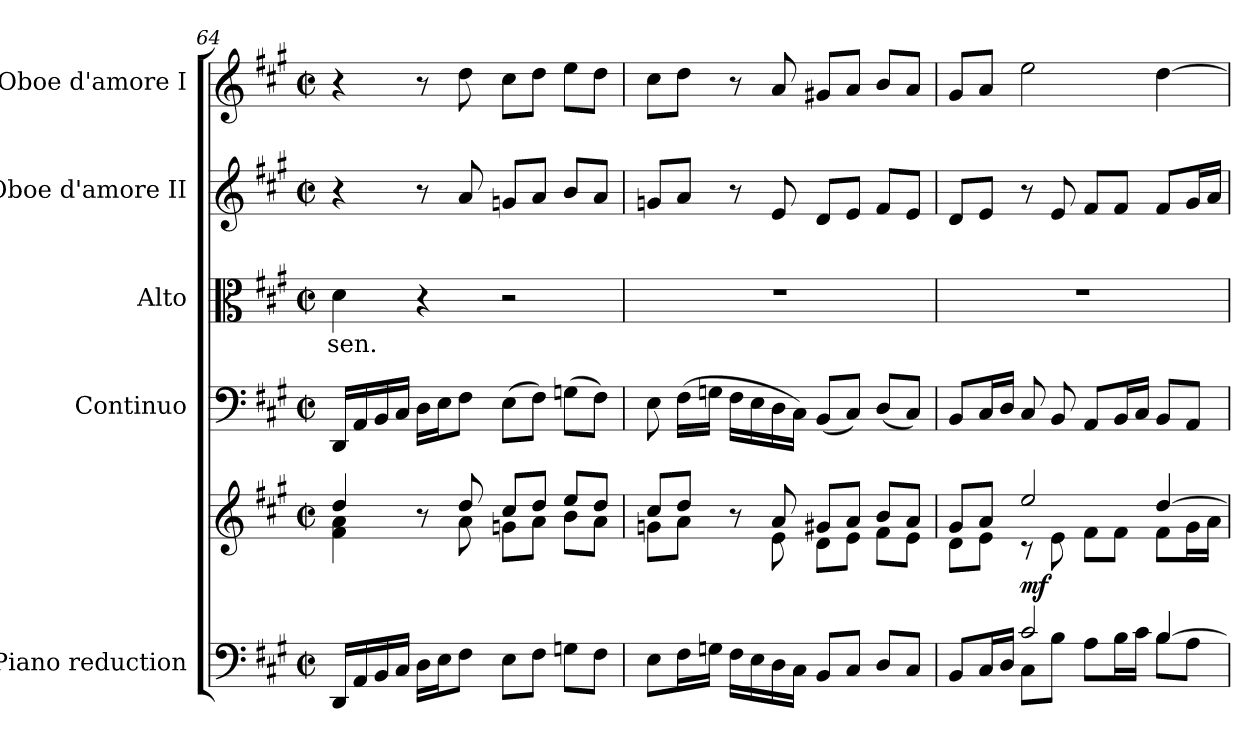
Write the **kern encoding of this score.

**kern	**kern	**dynam	**kern	**dynam	**kern	**text	**kern	**dynam	**kern	**dynam
*part5	*part5	*part5	*part4	*part4	*part3	*part3	*part2	*part2	*part1	*part1
*staff6	*staff5	*staff5/6	*staff4	*staff4	*staff3	*staff3	*staff2	*staff2	*staff1	*staff1
*I"Piano reduction	*	*	*I"Continuo	*	*I"Alto	*	*I"Oboe d'amore II	*	*I"Oboe d'amore I	*
*I'Pno	*	*	*	*	*	*	*I'Ob	*	*I'Ob	*
*clefF4	*clefG2	*	*clefF4	*	*clefC3	*	*clefG2	*	*clefG2	*
*k[f#c#g#]	*k[f#c#g#]	*	*k[f#c#g#]	*	*k[f#c#g#]	*	*k[f#c#g#]	*	*k[f#c#g#]	*
*M2/2	*M2/2	*	*M2/2	*	*M2/2	*	*M2/2	*	*M2/2	*
*met(c|)	*met(c|)	*	*met(c|)	*	*met(c|)	*	*met(c|)	*	*met(c|)	*
=64	=64	=64	=64	=64	=64	=64	=64	=64	=64	=64
*	*^	*	*	*	*	*	*	*	*	*
!	!	!	!	!	!	!	!LO:LY:b	!	!	!	!
16DD/LL	4dd/	4f#\ 4a\	.	16DD/LL	.	4d\	-sen.	4r	.	4r	.
16AA/	.	.	.	16AA/	.	.	.	.	.	.	.
16BB/	.	.	.	16BB/	.	.	.	.	.	.	.
16C#/JJ	.	.	.	16C#/JJ	.	.	.	.	.	.	.
16D\LL	8r	8ryy	.	16D\LL	.	4r	.	8r	.	8r	.
16E\J	.	.	.	16E\J	.	.	.	.	.	.	.
!	!	!	!	!	!	!	!	!	!LO:DY:b	!	!LO:DY:b
8F#\J	8dd/	8a\	.	8F#\J	.	.	.	8a/	other-dynamics	8dd\	other-dynamics
8E\L	8cc#/L	8gn\L	.	(8E\L	.	2r	.	8gn/L	.	8cc#\L	.
8F#\J	8dd/J	8a\J	.	8F#\J)	.	.	.	8a/J	.	8dd\J	.
8Gn\L	8ee/L	8b\L	.	(8Gn\L	.	.	.	8b/L	.	8ee\L	.
8F#\J	8dd/J	8a\J	.	8F#\J)	.	.	.	8a/J	.	8dd\J	.
!!LO:LB:g=z
=65	=65	=65	=65	=65	=65	=65	=65	=65	=65	=65	=65
8E\L	8cc#/L	8gn\L	.	8E\	.	1r	.	8gn/L	.	8cc#\L	.
16F#\L	8dd/J	8a\J	.	(16F#\LL	.	.	.	8a/J	.	8dd\J	.
16Gn\JJ	.	.	.	16Gn\JJ	.	.	.	.	.	.	.
16F#\LL	8r	8ryy	.	16F#\LL	.	.	.	8r	.	8r	.
16E\	.	.	.	16E\	.	.	.	.	.	.	.
16D\	8a/	8e\	.	16D\	.	.	.	8e/	.	8a/	.
16C#\JJ	.	.	.	16C#\JJ)	.	.	.	.	.	.	.
8BB/L	8g#X/L	8d\L	.	(8BB/L	.	.	.	8d/L	.	8g#X/L	.
8C#/J	8a/J	8e\J	.	8C#/J)	.	.	.	8e/J	.	8a/J	.
8D/L	8b/L	8f#\L	.	(8D/L	.	.	.	8f#/L	.	8b/L	.
8C#/J	8a/J	8e\J	.	8C#/J)	.	.	.	8e/J	.	8a/J	.
=66	=66	=66	=66	=66	=66	=66	=66	=66	=66	=66	=66
*^	*	*	*	*	*	*	*	*	*	*	*
4ryy	8BB/L	8g#/L	8d\L	.	8BB/L	.	1r	.	8d/L	.	8g#/L	.
.	16C#/L	8a/J	8e\J	.	16C#/L	.	.	.	8e/J	.	8a/J	.
.	16D/JJ	.	.	.	16D/JJ	.	.	.	.	.	.	.
!	!	!	!	!LO:DY:b	!	!	!	!	!	!	!	!LO:DY:b
2c#/	8C#\L	2ee/	8r	mf	8C#/	.	.	.	8r	.	2ee\	other-dynamics
!	!	!	!	!	!	!LO:DY:a	!	!	!	!LO:DY:b	!	!
.	8B\J	.	8e\	.	8BB/	other-dynamics	.	.	8e/	other-dynamics	.	.
.	8A\L	.	8f#\L	.	8AA/L	.	.	.	8f#/L	.	.	.
.	16B\L	.	8f#\J	.	16BB/L	.	.	.	8f#/J	.	.	.
.	16c#\JJ	.	.	.	16C#/JJ	.	.	.	.	.	.	.
[4B/	8B\L	[4dd/	8f#\L	.	8BB/L	.	.	.	8f#/L	.	[4dd\	.
.	8A\J	.	16g#\L	.	8AA/J	.	.	.	16g#/L	.	.	.
.	.	.	16a\JJ	.	.	.	.	.	16a/JJ	.	.	.
*v	*v	*	*	*	*	*	*	*	*	*	*	*
*	*v	*v	*	*	*	*	*	*	*	*	*
=	=	=	=	=	=	=	=	=	=	=
*-	*-	*-	*-	*-	*-	*-	*-	*-	*-	*-
